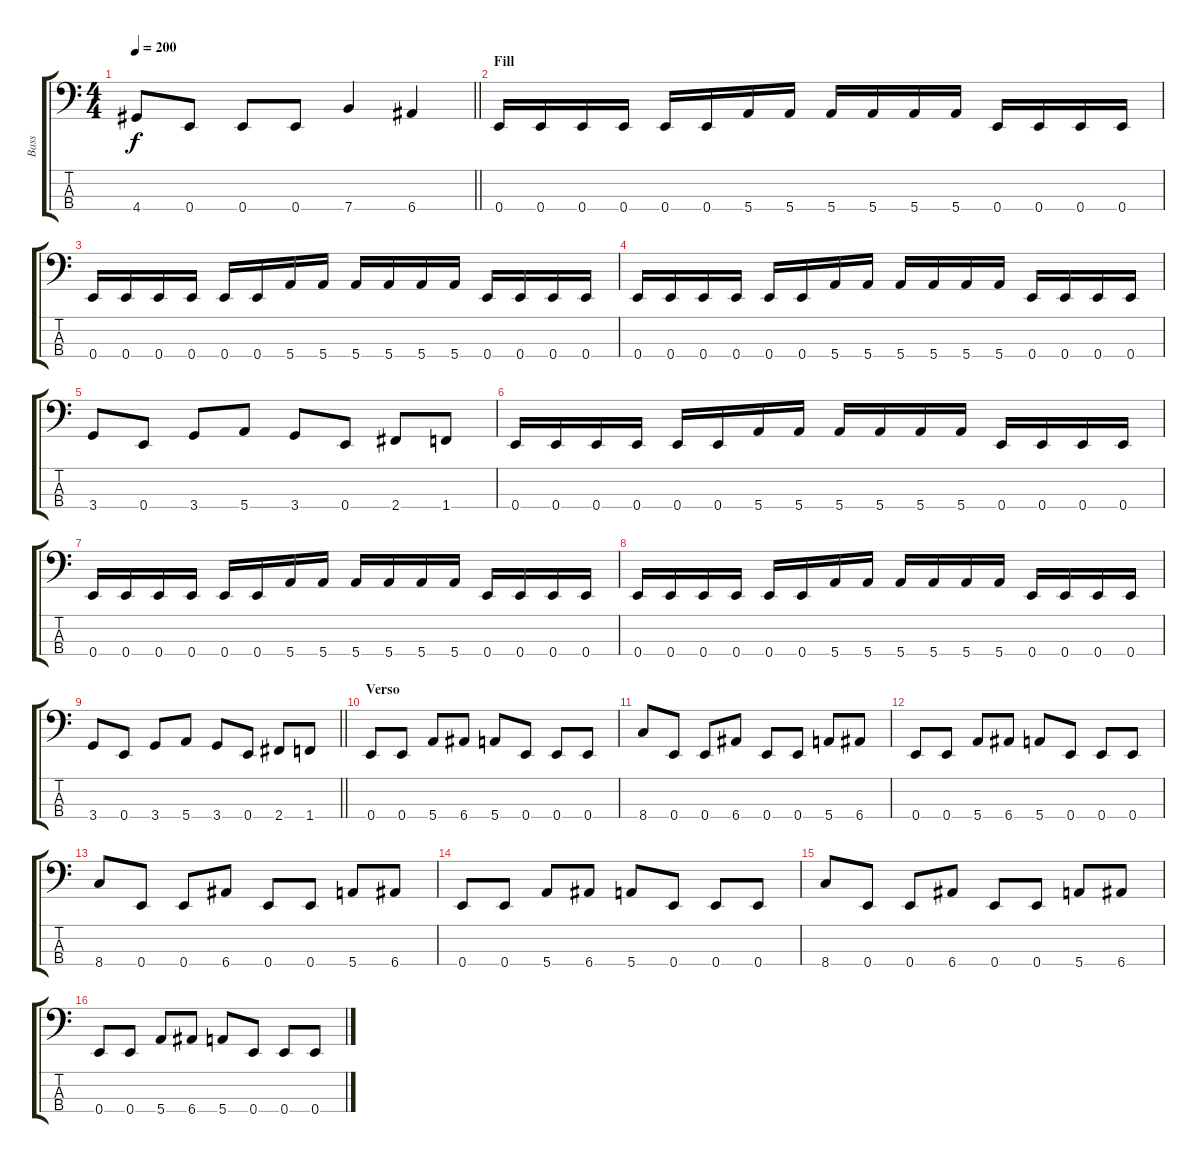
\track ("Bass" "Bass") {instrument electricbassfinger}
\staff {score tabs}
\tuning (G2 D2 A1 E1) {hide}
\ts (4 4)
\tempo 200
\clef f4
\barLineRight lightlight
\ks c
4.4.8{dy f} 0.4.8 0.4.8 0.4.8 7.4.4 6.4.4 |
\section ("" "Fill")
0.4.16 0.4.16 0.4.16 0.4.16 0.4.16 0.4.16 5.4.16 5.4.16 5.4.16 5.4.16 5.4.16 5.4.16 0.4.16 0.4.16 0.4.16 0.4.16 |
0.4.16 0.4.16 0.4.16 0.4.16 0.4.16 0.4.16 5.4.16 5.4.16 5.4.16 5.4.16 5.4.16 5.4.16 0.4.16 0.4.16 0.4.16 0.4.16 |
0.4.16 0.4.16 0.4.16 0.4.16 0.4.16 0.4.16 5.4.16 5.4.16 5.4.16 5.4.16 5.4.16 5.4.16 0.4.16 0.4.16 0.4.16 0.4.16 |
3.4.8 0.4.8 3.4.8 5.4.8 3.4.8 0.4.8 2.4.8 1.4.8 |
0.4.16 0.4.16 0.4.16 0.4.16 0.4.16 0.4.16 5.4.16 5.4.16 5.4.16 5.4.16 5.4.16 5.4.16 0.4.16 0.4.16 0.4.16 0.4.16 |
0.4.16 0.4.16 0.4.16 0.4.16 0.4.16 0.4.16 5.4.16 5.4.16 5.4.16 5.4.16 5.4.16 5.4.16 0.4.16 0.4.16 0.4.16 0.4.16 |
0.4.16 0.4.16 0.4.16 0.4.16 0.4.16 0.4.16 5.4.16 5.4.16 5.4.16 5.4.16 5.4.16 5.4.16 0.4.16 0.4.16 0.4.16 0.4.16 |
\barLineRight lightlight
3.4.8 0.4.8 3.4.8 5.4.8 3.4.8 0.4.8 2.4.8 1.4.8 |
\section ("" "Verso")
0.4.8 0.4.8 5.4.8 6.4.8 5.4.8 0.4.8 0.4.8 0.4.8 |
8.4.8 0.4.8 0.4.8 6.4.8 0.4.8 0.4.8 5.4.8 6.4.8 |
0.4.8 0.4.8 5.4.8 6.4.8 5.4.8 0.4.8 0.4.8 0.4.8 |
8.4.8 0.4.8 0.4.8 6.4.8 0.4.8 0.4.8 5.4.8 6.4.8 |
0.4.8 0.4.8 5.4.8 6.4.8 5.4.8 0.4.8 0.4.8 0.4.8 |
8.4.8 0.4.8 0.4.8 6.4.8 0.4.8 0.4.8 5.4.8 6.4.8 |
0.4.8 0.4.8 5.4.8 6.4.8 5.4.8 0.4.8 0.4.8 0.4.8
